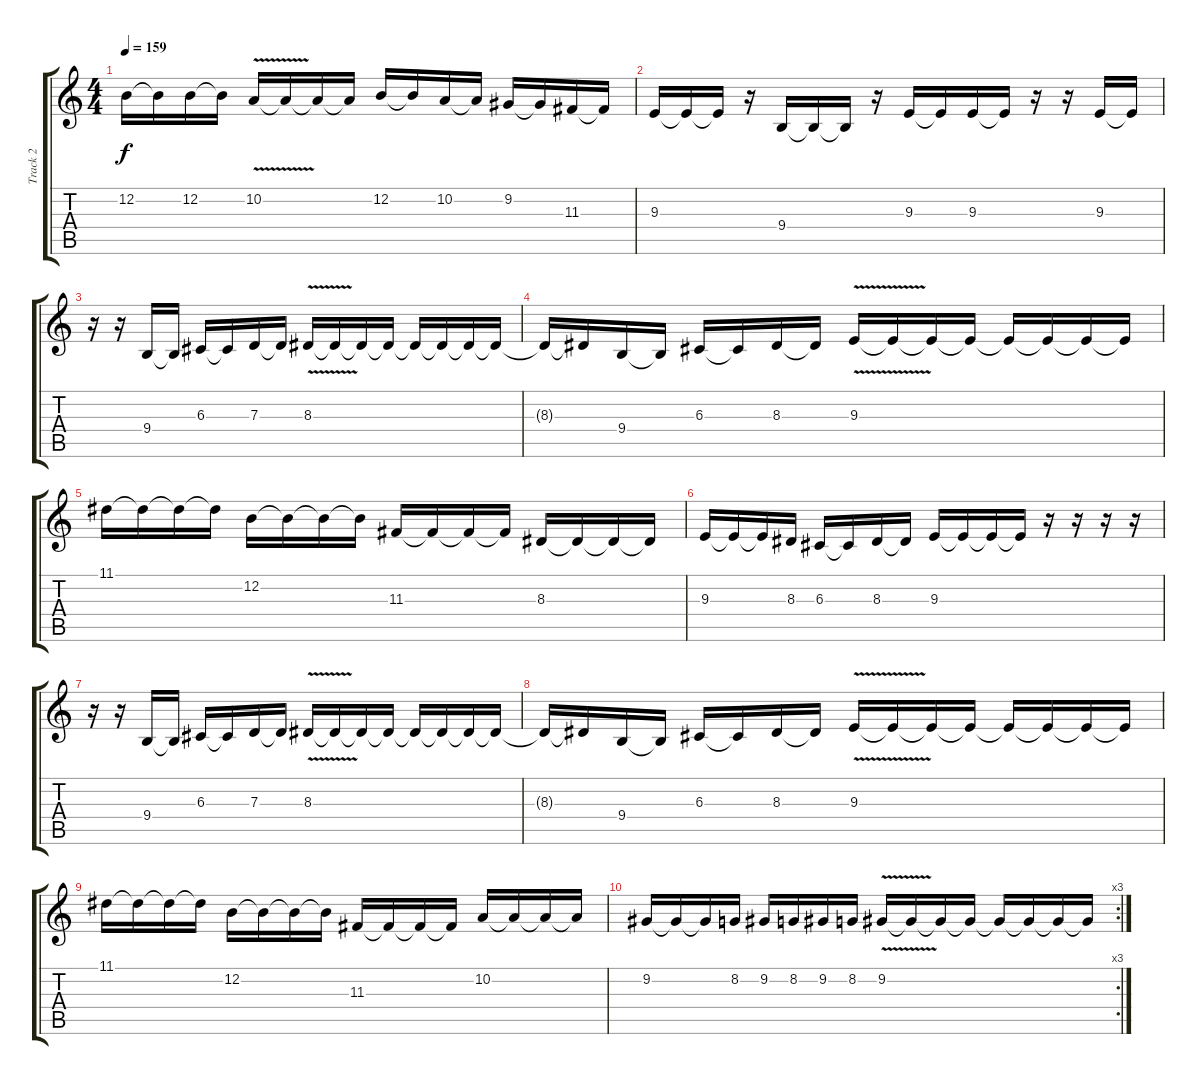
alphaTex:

\track ("Track 2" "Track 2") {instrument lead5charang}
\staff {score tabs}
\tuning (E4 B3 G3 D3 A2 E2) {hide}
\ts (4 4)
\tempo 159
\clef g2
\ks c
12.2.16{dy f} 12.2{t}.16 12.2.16 12.2{t}.16 10.2{v}.16 10.2{t}.16 10.2{t}.16 10.2{t}.16 12.2.16 12.2{t}.16 10.2.16 10.2{t}.16 9.2.16 9.2{t}.16 11.3.16 11.3{t}.16 |
9.3.16 9.3{t}.16 9.3{t}.16 r.16 9.4.16 9.4{t}.16 9.4{t}.16 r.16 9.3.16 9.3{t}.16 9.3.16 9.3{t}.16 r.16 r.16 9.3.16 9.3{t}.16 |
r.16 r.16 9.4.16 9.4{t}.16 6.3.16 6.3{t}.16 7.3.16 7.3{t}.16 8.3{v}.16 8.3{t}.16 8.3{t}.16 8.3{t}.16 8.3{t}.16 8.3{t}.16 8.3{t}.16 8.3{t}.16 |
8.3{t}.16 8.3{t}.16 9.4.16 9.4{t}.16 6.3.16 6.3{t}.16 8.3.16 8.3{t}.16 9.3{v}.16 9.3{t}.16 9.3{t}.16 9.3{t}.16 9.3{t}.16 9.3{t}.16 9.3{t}.16 9.3{t}.16 |
11.1.16 11.1{t}.16 11.1{t}.16 11.1{t}.16 12.2.16 12.2{t}.16 12.2{t}.16 12.2{t}.16 11.3.16 11.3{t}.16 11.3{t}.16 11.3{t}.16 8.3.16 8.3{t}.16 8.3{t}.16 8.3{t}.16 |
9.3.16 9.3{t}.16 9.3{t}.16 8.3.16 6.3.16 6.3{t}.16 8.3.16 8.3{t}.16 9.3.16 9.3{t}.16 9.3{t}.16 9.3{t}.16 r.16 r.16 r.16 r.16 |
r.16 r.16 9.4.16 9.4{t}.16 6.3.16 6.3{t}.16 7.3.16 7.3{t}.16 8.3{v}.16 8.3{t}.16 8.3{t}.16 8.3{t}.16 8.3{t}.16 8.3{t}.16 8.3{t}.16 8.3{t}.16 |
8.3{t}.16 8.3{t}.16 9.4.16 9.4{t}.16 6.3.16 6.3{t}.16 8.3.16 8.3{t}.16 9.3{v}.16 9.3{t}.16 9.3{t}.16 9.3{t}.16 9.3{t}.16 9.3{t}.16 9.3{t}.16 9.3{t}.16 |
11.1.16 11.1{t}.16 11.1{t}.16 11.1{t}.16 12.2.16 12.2{t}.16 12.2{t}.16 12.2{t}.16 11.3.16 11.3{t}.16 11.3{t}.16 11.3{t}.16 10.2.16 10.2{t}.16 10.2{t}.16 10.2{t}.16 |
\rc 3
9.2.16 9.2{t}.16 9.2{t}.16 8.2.16 9.2.16 8.2.16 9.2.16 8.2.16 9.2{v}.16 9.2{t}.16 9.2{t}.16 9.2{t}.16 9.2{t}.16 9.2{t}.16 9.2{t}.16 9.2{t}.16
